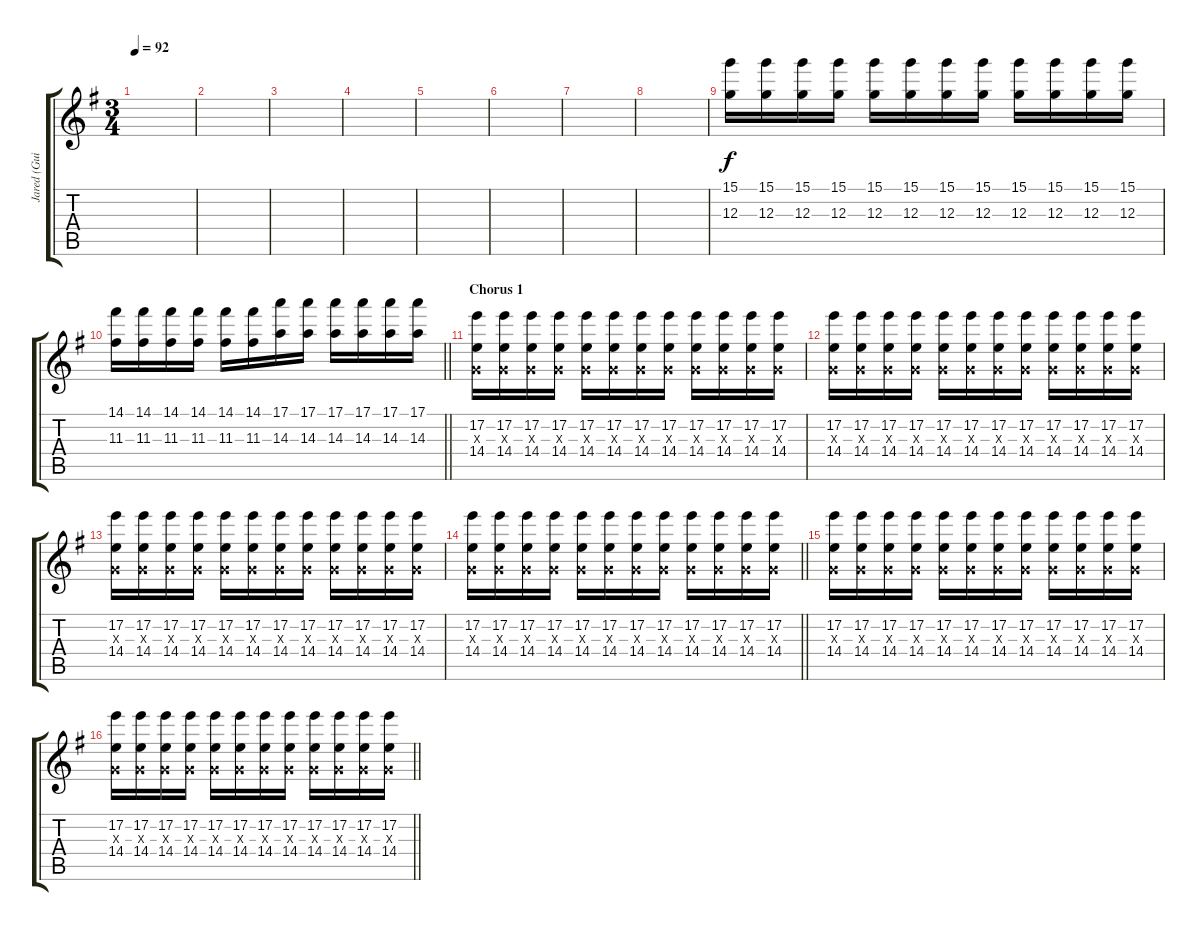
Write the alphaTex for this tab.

\track ("Jared (Guitar 2)" "Jared (Gui") {instrument overdrivenguitar}
\staff {score tabs}
\tuning (E4 B3 G3 D3 A2 E2) {hide}
\ts (3 4)
\tempo 92
\clef g2
\ks g
|
|
|
|
|
|
|
|
(15.1 12.3).16{volume 9} (15.1 12.3).16 (15.1 12.3).16 (15.1 12.3).16 (15.1 12.3).16 (15.1 12.3).16 (15.1 12.3).16 (15.1 12.3).16 (15.1 12.3).16 (15.1 12.3).16 (15.1 12.3).16 (15.1 12.3).16 |
\barLineRight lightlight
(14.1 11.3).16 (14.1 11.3).16 (14.1 11.3).16 (14.1 11.3).16 (14.1 11.3).16 (14.1 11.3).16 (17.1 14.3).16 (17.1 14.3).16 (17.1 14.3).16 (17.1 14.3).16 (17.1 14.3).16 (17.1 14.3).16 |
\section ("" "Chorus 1")
(17.2 0.3{x} 14.4).16{volume 10} (17.2 0.3{x} 14.4).16 (17.2 0.3{x} 14.4).16 (17.2 0.3{x} 14.4).16 (17.2 0.3{x} 14.4).16 (17.2 0.3{x} 14.4).16 (17.2 0.3{x} 14.4).16 (17.2 0.3{x} 14.4).16 (17.2 0.3{x} 14.4).16 (17.2 0.3{x} 14.4).16 (17.2 0.3{x} 14.4).16 (17.2 0.3{x} 14.4).16 |
(17.2 0.3{x} 14.4).16 (17.2 0.3{x} 14.4).16 (17.2 0.3{x} 14.4).16 (17.2 0.3{x} 14.4).16 (17.2 0.3{x} 14.4).16 (17.2 0.3{x} 14.4).16 (17.2 0.3{x} 14.4).16 (17.2 0.3{x} 14.4).16 (17.2 0.3{x} 14.4).16 (17.2 0.3{x} 14.4).16 (17.2 0.3{x} 14.4).16 (17.2 0.3{x} 14.4).16 |
(17.2 0.3{x} 14.4).16 (17.2 0.3{x} 14.4).16 (17.2 0.3{x} 14.4).16 (17.2 0.3{x} 14.4).16 (17.2 0.3{x} 14.4).16 (17.2 0.3{x} 14.4).16 (17.2 0.3{x} 14.4).16 (17.2 0.3{x} 14.4).16 (17.2 0.3{x} 14.4).16 (17.2 0.3{x} 14.4).16 (17.2 0.3{x} 14.4).16 (17.2 0.3{x} 14.4).16 |
\barLineRight lightlight
(17.2 0.3{x} 14.4).16 (17.2 0.3{x} 14.4).16 (17.2 0.3{x} 14.4).16 (17.2 0.3{x} 14.4).16 (17.2 0.3{x} 14.4).16 (17.2 0.3{x} 14.4).16 (17.2 0.3{x} 14.4).16 (17.2 0.3{x} 14.4).16 (17.2 0.3{x} 14.4).16 (17.2 0.3{x} 14.4).16 (17.2 0.3{x} 14.4).16 (17.2 0.3{x} 14.4).16 |
(17.2 0.3{x} 14.4).16 (17.2 0.3{x} 14.4).16 (17.2 0.3{x} 14.4).16 (17.2 0.3{x} 14.4).16 (17.2 0.3{x} 14.4).16 (17.2 0.3{x} 14.4).16 (17.2 0.3{x} 14.4).16 (17.2 0.3{x} 14.4).16 (17.2 0.3{x} 14.4).16 (17.2 0.3{x} 14.4).16 (17.2 0.3{x} 14.4).16 (17.2 0.3{x} 14.4).16 |
\barLineRight lightlight
(17.2 0.3{x} 14.4).16 (17.2 0.3{x} 14.4).16 (17.2 0.3{x} 14.4).16 (17.2 0.3{x} 14.4).16 (17.2 0.3{x} 14.4).16 (17.2 0.3{x} 14.4).16 (17.2 0.3{x} 14.4).16 (17.2 0.3{x} 14.4).16 (17.2 0.3{x} 14.4).16 (17.2 0.3{x} 14.4).16 (17.2 0.3{x} 14.4).16 (17.2 0.3{x} 14.4).16
